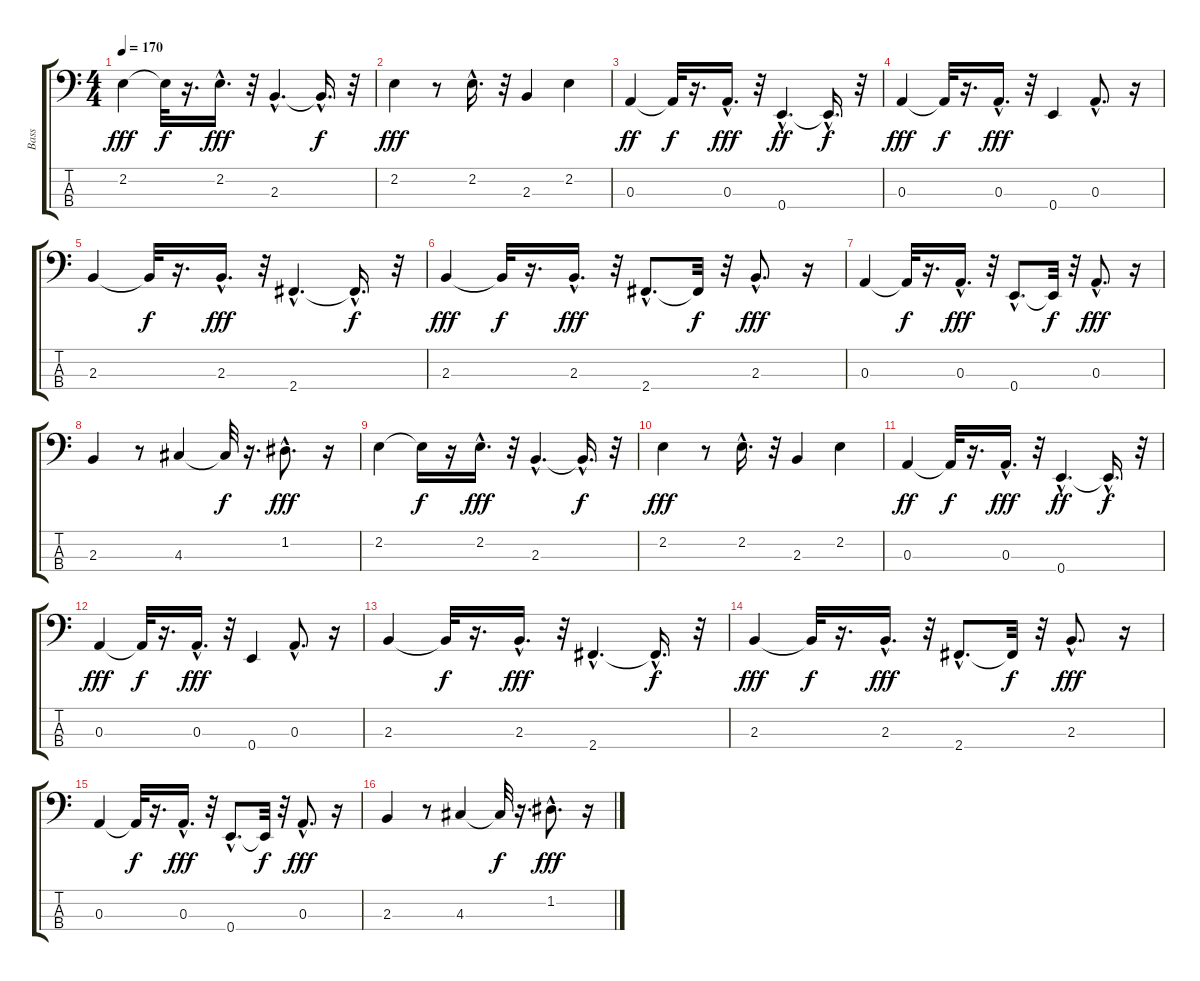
\track ("Bass" "Bass") {instrument electricbassfinger}
\staff {score tabs}
\tuning (G2 D2 A1 E1) {hide}
\ts (4 4)
\tempo 170
\clef f4
\ks c
2.2.4{dy fff} 2.2{t}.32{dy f} r.16{d} 2.2{hac}.16{d dy fff} r.32 2.3{hac}.4{d} 2.3{hac t}.16{d dy f} r.32 |
2.2.4{dy fff} r.8 2.2{hac}.16{d} r.32 2.3.4 2.2.4 |
0.3.4{dy ff} 0.3{t}.32{dy f} r.16{d} 0.3{hac}.16{d dy fff} r.32 0.4{hac}.4{d dy ff} 0.4{hac t}.16{d dy f} r.32 |
0.3.4{dy fff} 0.3{t}.32{dy f} r.16{d} 0.3{hac}.16{d dy fff} r.32 0.4.4 0.3{hac}.8{d} r.16 |
2.3.4 2.3{t}.32{dy f} r.16{d} 2.3{hac}.16{d dy fff} r.32 2.4{hac}.4{d} 2.4{hac t}.16{d dy f} r.32 |
2.3.4{dy fff} 2.3{t}.32{dy f} r.16{d} 2.3{hac}.16{d dy fff} r.32 2.4{hac}.8{d} 2.4{t}.32{dy f} r.32 2.3{hac}.8{d dy fff} r.16 |
0.3.4 0.3{t}.32{dy f} r.16{d} 0.3{hac}.16{d dy fff} r.32 0.4{hac}.8{d} 0.4{t}.32{dy f} r.32 0.3{hac}.8{d dy fff} r.16 |
2.3.4 r.8 4.3.4 4.3{t}.32{dy f} r.16{d} 1.2{hac}.8{d dy fff} r.16 |
2.2.4 2.2{t}.16{dy f} r.16 2.2{hac}.16{d dy fff} r.32 2.3{hac}.4{d} 2.3{hac t}.16{d dy f} r.32 |
2.2.4{dy fff} r.8 2.2{hac}.16{d} r.32 2.3.4 2.2.4 |
0.3.4{dy ff} 0.3{t}.32{dy f} r.16{d} 0.3{hac}.16{d dy fff} r.32 0.4{hac}.4{d dy ff} 0.4{hac t}.16{d dy f} r.32 |
0.3.4{dy fff} 0.3{t}.32{dy f} r.16{d} 0.3{hac}.16{d dy fff} r.32 0.4.4 0.3{hac}.8{d} r.16 |
2.3.4 2.3{t}.32{dy f} r.16{d} 2.3{hac}.16{d dy fff} r.32 2.4{hac}.4{d} 2.4{hac t}.16{d dy f} r.32 |
2.3.4{dy fff} 2.3{t}.32{dy f} r.16{d} 2.3{hac}.16{d dy fff} r.32 2.4{hac}.8{d} 2.4{t}.32{dy f} r.32 2.3{hac}.8{d dy fff} r.16 |
0.3.4 0.3{t}.32{dy f} r.16{d} 0.3{hac}.16{d dy fff} r.32 0.4{hac}.8{d} 0.4{t}.32{dy f} r.32 0.3{hac}.8{d dy fff} r.16 |
2.3.4 r.8 4.3.4 4.3{t}.32{dy f} r.16{d} 1.2{hac}.8{d dy fff} r.16
